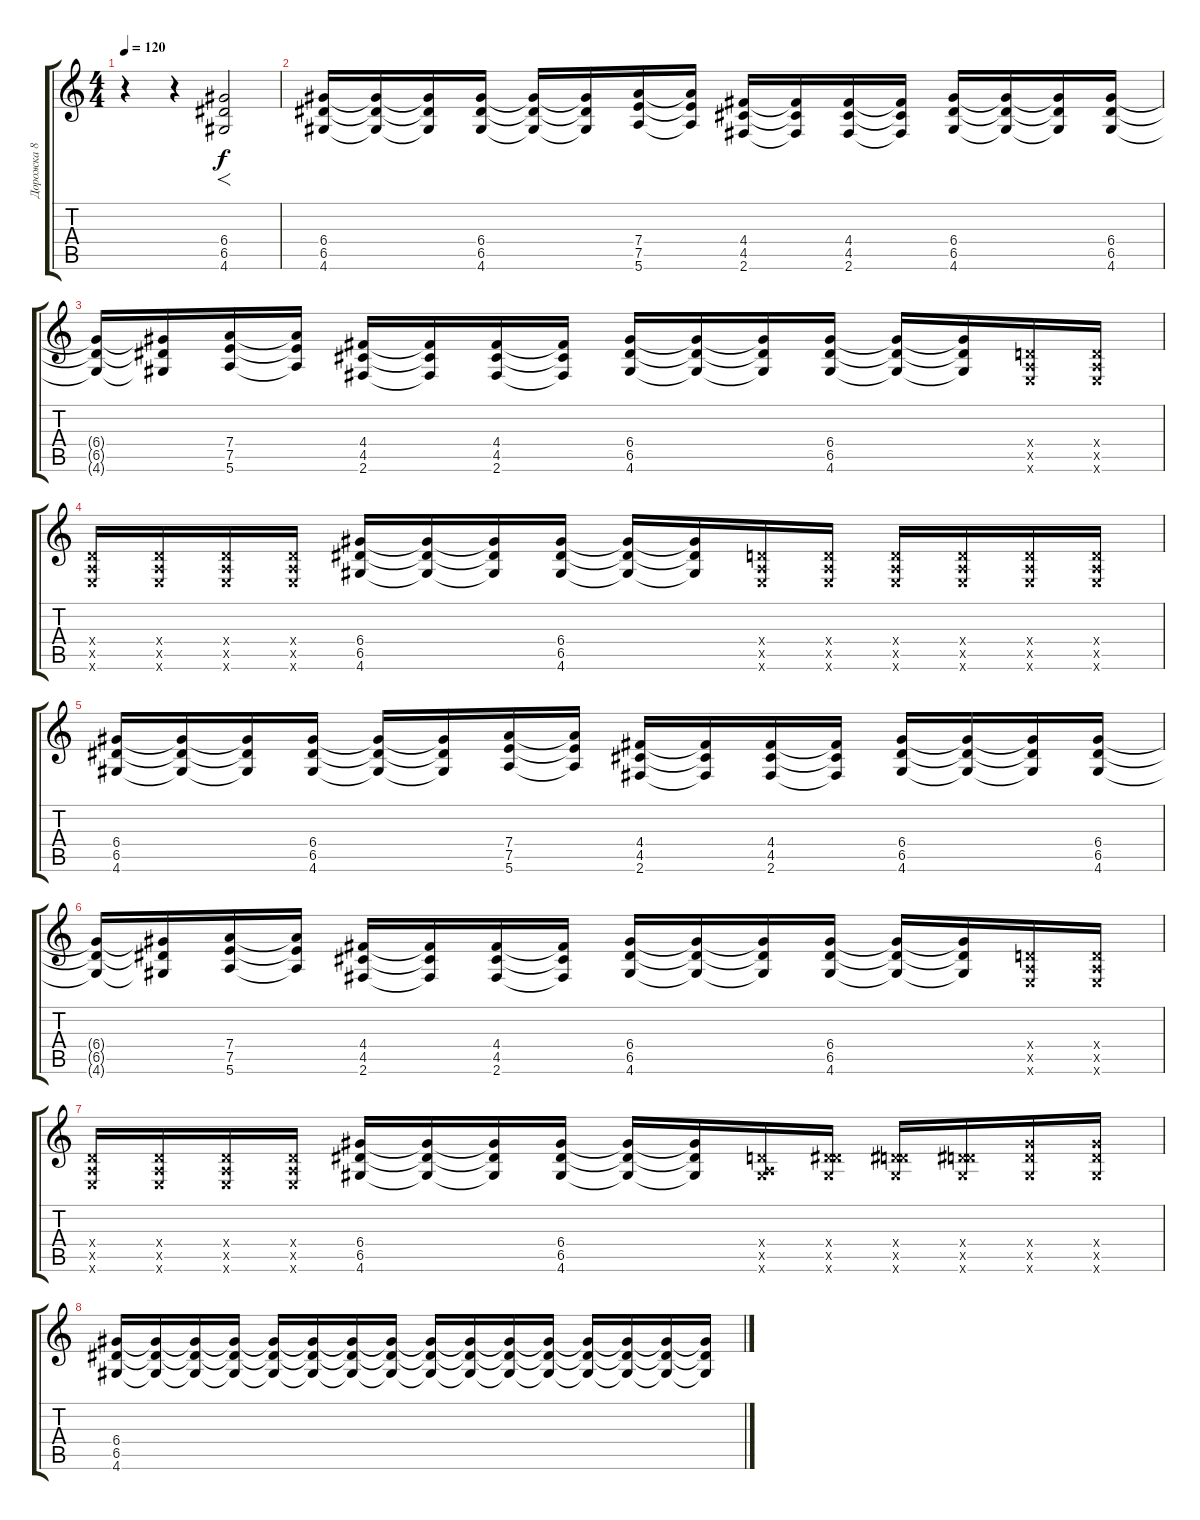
\track ("Дорожка 8" "Дорожка 8") {instrument overdrivenguitar}
\staff {score tabs}
\tuning (E4 B3 G3 D3 A2 E2) {hide}
\ts (4 4)
\tempo 120
\clef g2
\ks c
r.4{dy f} r.4 (6.4 6.5 4.6).2{f} |
(6.4 6.5 4.6).16 (6.4{t} 6.5{t} 4.6{t}).16 (6.4{t} 6.5{t} 4.6{t}).16 (6.4 6.5 4.6).16 (6.4{t} 6.5{t} 4.6{t}).16 (6.4{t} 6.5{t} 4.6{t}).16 (7.4 7.5 5.6).16 (7.4{t} 7.5{t} 5.6{t}).16 (4.4 4.5 2.6).16 (4.4{t} 4.5{t} 2.6{t}).16 (4.4 4.5 2.6).16 (4.4{t} 4.5{t} 2.6{t}).16 (6.4 6.5 4.6).16 (6.4{t} 6.5{t} 4.6{t}).16 (6.4{t} 6.5{t} 4.6{t}).16 (6.4 6.5 4.6).16 |
(6.4{t} 6.5{t} 4.6{t}).16 (6.4{t} 6.5{t} 4.6{t}).16 (7.4 7.5 5.6).16 (7.4{t} 7.5{t} 5.6{t}).16 (4.4 4.5 2.6).16 (4.4{t} 4.5{t} 2.6{t}).16 (4.4 4.5 2.6).16 (4.4{t} 4.5{t} 2.6{t}).16 (6.4 6.5 4.6).16 (6.4{t} 6.5{t} 4.6{t}).16 (6.4{t} 6.5{t} 4.6{t}).16 (6.4 6.5 4.6).16 (6.4{t} 6.5{t} 4.6{t}).16 (6.4{t} 6.5{t} 4.6{t}).16 (0.4{x} 0.5{x} 0.6{x}).16 (0.4{x} 0.5{x} 0.6{x}).16 |
(0.4{x} 0.5{x} 0.6{x}).16 (0.4{x} 0.5{x} 0.6{x}).16 (0.4{x} 0.5{x} 0.6{x}).16 (0.4{x} 0.5{x} 0.6{x}).16 (6.4 6.5 4.6).16 (6.4{t} 6.5{t} 4.6{t}).16 (6.4{t} 6.5{t} 4.6{t}).16 (6.4 6.5 4.6).16 (6.4{t} 6.5{t} 4.6{t}).16 (6.4{t} 6.5{t} 4.6{t}).16 (0.4{x} 0.5{x} 0.6{x}).16 (0.4{x} 0.5{x} 0.6{x}).16 (0.4{x} 0.5{x} 0.6{x}).16 (0.4{x} 0.5{x} 0.6{x}).16 (0.4{x} 0.5{x} 0.6{x}).16 (0.4{x} 0.5{x} 0.6{x}).16 |
(6.4 6.5 4.6).16 (6.4{t} 6.5{t} 4.6{t}).16 (6.4{t} 6.5{t} 4.6{t}).16 (6.4 6.5 4.6).16 (6.4{t} 6.5{t} 4.6{t}).16 (6.4{t} 6.5{t} 4.6{t}).16 (7.4 7.5 5.6).16 (7.4{t} 7.5{t} 5.6{t}).16 (4.4 4.5 2.6).16 (4.4{t} 4.5{t} 2.6{t}).16 (4.4 4.5 2.6).16 (4.4{t} 4.5{t} 2.6{t}).16 (6.4 6.5 4.6).16 (6.4{t} 6.5{t} 4.6{t}).16 (6.4{t} 6.5{t} 4.6{t}).16 (6.4 6.5 4.6).16 |
(6.4{t} 6.5{t} 4.6{t}).16 (6.4{t} 6.5{t} 4.6{t}).16 (7.4 7.5 5.6).16 (7.4{t} 7.5{t} 5.6{t}).16 (4.4 4.5 2.6).16 (4.4{t} 4.5{t} 2.6{t}).16 (4.4 4.5 2.6).16 (4.4{t} 4.5{t} 2.6{t}).16 (6.4 6.5 4.6).16 (6.4{t} 6.5{t} 4.6{t}).16 (6.4{t} 6.5{t} 4.6{t}).16 (6.4 6.5 4.6).16 (6.4{t} 6.5{t} 4.6{t}).16 (6.4{t} 6.5{t} 4.6{t}).16 (0.4{x} 0.5{x} 0.6{x}).16 (0.4{x} 0.5{x} 0.6{x}).16 |
(0.4{x} 0.5{x} 0.6{x}).16 (0.4{x} 0.5{x} 0.6{x}).16 (0.4{x} 0.5{x} 0.6{x}).16 (0.4{x} 0.5{x} 0.6{x}).16 (6.4 6.5 4.6).16 (6.4{t} 6.5{t} 4.6{t}).16 (6.4{t} 6.5{t} 4.6{t}).16 (6.4 6.5 4.6).16 (6.4{t} 6.5{t} 4.6{t}).16 (6.4{t} 6.5{t} 4.6{t}).16 (0.4{x} 0.5{x} 4.6{x}).16 (0.4{x} 6.5{x} 4.6{x}).16 (0.4{x} 6.5{x} 4.6{x}).16 (0.4{x} 6.5{x} 4.6{x}).16 (6.4{x} 6.5{x} 4.6{x}).16 (6.4{x} 6.5{x} 4.6{x}).16 |
(6.4 6.5 4.6).16 (6.4{t} 6.5{t} 4.6{t}).16 (6.4{t} 6.5{t} 4.6{t}).16 (6.4{t} 6.5{t} 4.6{t}).16 (6.4{t} 6.5{t} 4.6{t}).16 (6.4{t} 6.5{t} 4.6{t}).16 (6.4{t} 6.5{t} 4.6{t}).16 (6.4{t} 6.5{t} 4.6{t}).16 (6.4{t} 6.5{t} 4.6{t}).16 (6.4{t} 6.5{t} 4.6{t}).16 (6.4{t} 6.5{t} 4.6{t}).16 (6.4{t} 6.5{t} 4.6{t}).16 (6.4{t} 6.5{t} 4.6{t}).16 (6.4{t} 6.5{t} 4.6{t}).16 (6.4{t} 6.5{t} 4.6{t}).16 (6.4{t} 6.5{t} 4.6{t}).16
